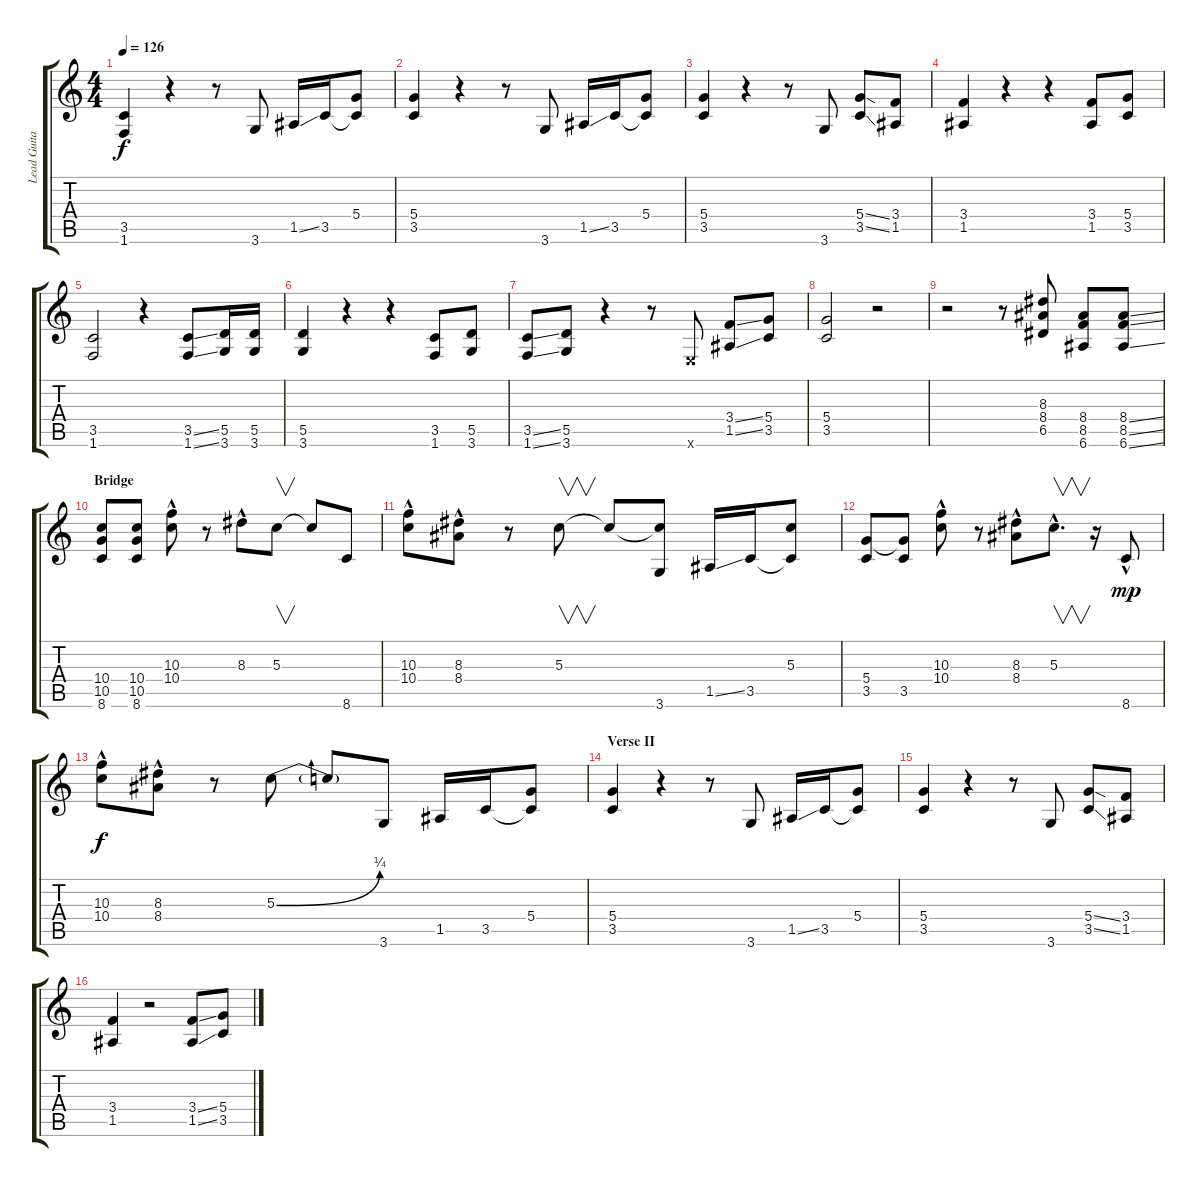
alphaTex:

\track ("Lead Guitar" "Lead Guita") {instrument overdrivenguitar}
\staff {score tabs}
\tuning (E4 B3 G3 D3 A2 E2) {hide}
\ts (4 4)
\tempo 126
\clef g2
\ks c
(3.5 1.6).4{dy f} r.4 r.8 3.6.8 1.5{ss}.16 3.5.16 (5.4 3.5{t}).8 |
(5.4 3.5).4 r.4 r.8 3.6.8 1.5{ss}.16 3.5.16 (5.4 3.5{t}).8 |
(5.4 3.5).4 r.4 r.8 3.6.8 (5.4{ss} 3.5{ss}).8 (3.4 1.5).8 |
(3.4 1.5).4 r.4 r.4 (3.4 1.5).8 (5.4 3.5).8 |
(3.5 1.6).2 r.4 (3.5{ss} 1.6{ss}).8 (5.5 3.6).16 (5.5 3.6).16 |
(5.5 3.6).4 r.4 r.4 (3.5 1.6).8 (5.5 3.6).8 |
(3.5{ss} 1.6{ss}).8 (5.5 3.6).8 r.4 r.8 0.6{x}.8 (3.4{ss} 1.5{ss}).8 (5.4 3.5).8 |
(5.4 3.5).2 r.2 |
r.2 r.8 (8.3 8.4 6.5).8 (8.4 8.5 6.6).8 (8.4{ss} 8.5{ss} 6.6{ss}).8 |
\section ("" "Bridge")
(10.4 10.5 8.6).8 (10.4 10.5 8.6).8 (10.3{hac} 10.4{hac}).8 r.8 8.3{hac}.8 5.3.8{v} 5.3{t}.8 8.6.8 |
(10.3{hac} 10.4{hac}).8 (8.3{hac} 8.4{hac}).8 r.8 5.3.8{v} 5.3{t}.8 (5.3{t} 3.6).8 1.5{ss}.16 3.5.16 (5.3 3.5{t}).8 |
(5.4 3.5).8 (5.4{t} 3.5).8 (10.3{hac} 10.4{hac}).8 r.8 (8.3{hac} 8.4{hac}).8 5.3{hac}.8{v d} r.16 8.6{hac}.8{dy mp} |
(10.3{hac} 10.4{hac}).8{dy f} (8.3{hac} 8.4{hac}).8 r.8 5.3{be (bend 0 0 60 1)}.8 5.3{t}.8 3.6.8 1.5.16 3.5.16 (5.4 3.5{t}).8 |
\section ("" "Verse II")
(5.4 3.5).4 r.4 r.8 3.6.8 1.5{ss}.16 3.5.16 (5.4 3.5{t}).8 |
(5.4 3.5).4 r.4 r.8 3.6.8 (5.4{ss} 3.5{ss}).8 (3.4 1.5).8 |
(3.4 1.5).4 r.2 (3.4{ss} 1.5{ss}).8 (5.4 3.5).8
